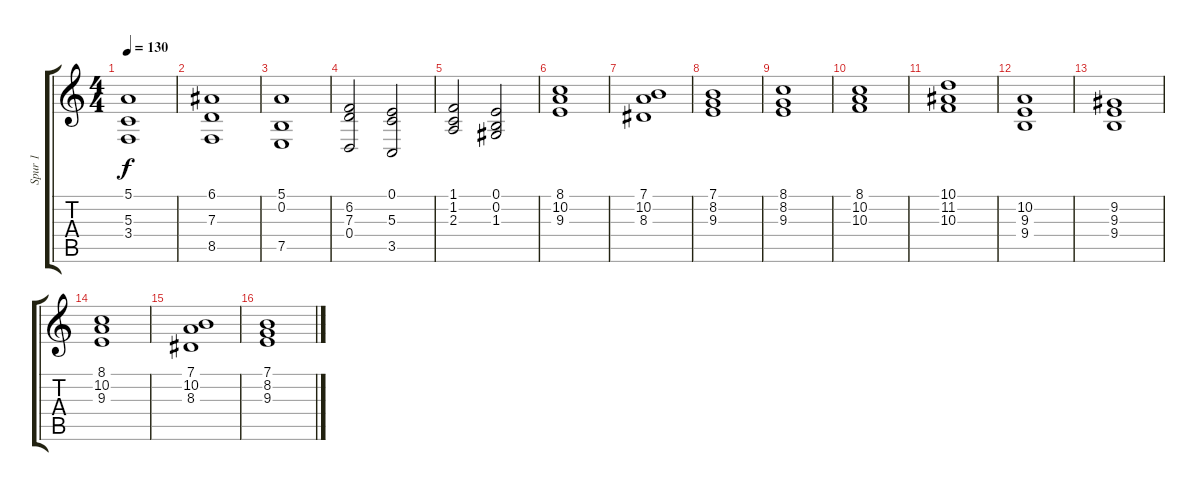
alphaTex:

\track ("Spur 1" "Spur 1") {instrument stringensemble1}
\staff {score tabs}
\tuning (E4 B3 G3 D3 A2 E2) {hide}
\ts (4 4)
\tempo 130
\clef g2
\ks c
(5.1 5.3 3.4).1{dy f} |
(6.1 7.3 8.5).1 |
(5.1 0.2 7.5).1 |
(6.2 7.3 0.4).2 (0.1 5.3 3.5).2 |
(1.1 1.2 2.3).2 (0.1 0.2 1.3).2 |
(8.1 10.2 9.3).1 |
(7.1 10.2 8.3).1 |
(7.1 8.2 9.3).1 |
(8.1 8.2 9.3).1 |
(8.1 10.2 10.3).1 |
(10.1 11.2 10.3).1 |
(10.2 9.3 9.4).1 |
(9.2 9.3 9.4).1 |
(8.1 10.2 9.3).1 |
(7.1 10.2 8.3).1 |
(7.1 8.2 9.3).1
